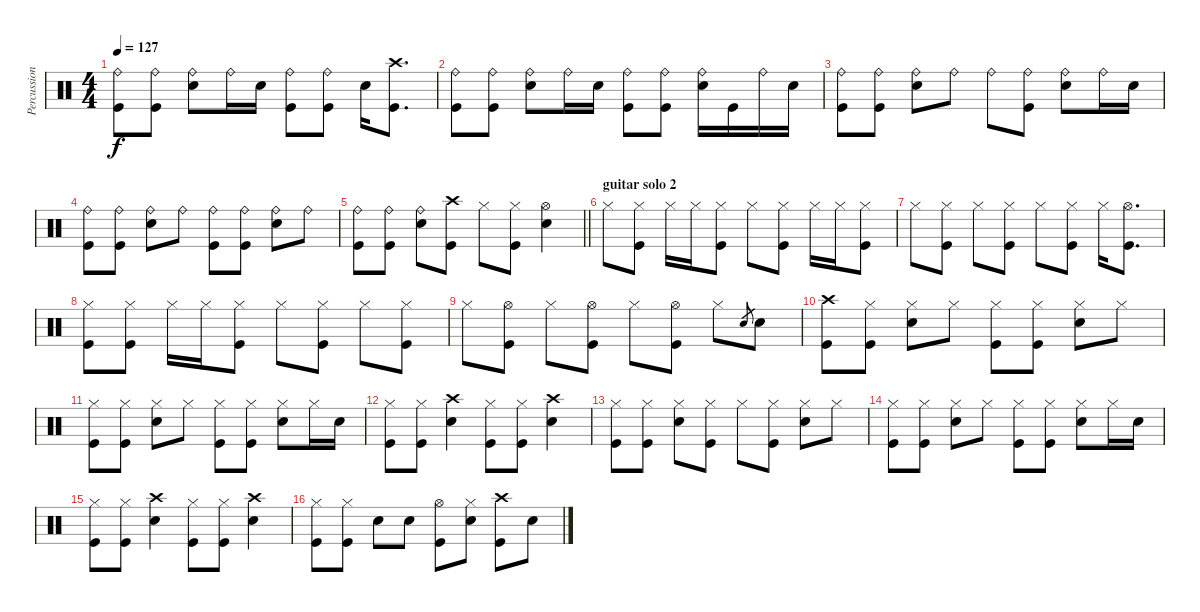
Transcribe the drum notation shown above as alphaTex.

\track ("Percussion" "Percussion") {instrument percussion}
\staff {score}
\articulation defaults
\ts (4 4)
\tempo 127
\clef neutral
\ks c
("Kick (hit)" "Ride (bell)").8{dy f} ("Kick (hit)" "Ride (bell)").8 ("Snare (hit) 2" "Ride (bell)").8 "Ride (bell)".16 "Snare (hit) 2".16 ("Ride (bell)" "Kick (hit)").8 ("Ride (bell)" "Kick (hit)").8 "Snare (hit) 2".16 ("Crash high (hit)" "Kick (hit)").8{d} |
("Ride (bell)" "Kick (hit)").8 ("Ride (bell)" "Kick (hit)").8 ("Ride (bell)" "Snare (hit) 2").8 "Ride (bell)".16 "Snare (hit) 2".16 ("Kick (hit)" "Ride (bell)").8 ("Ride (bell)" "Kick (hit)").8 ("Snare (hit) 2" "Ride (bell)").16 "Kick (hit)".16 "Ride (bell)".16 "Snare (hit) 2".16 |
("Ride (bell)" "Kick (hit)").8 ("Ride (bell)" "Kick (hit)").8 ("Ride (bell)" "Snare (hit) 2").8 "Ride (bell)".8 "Ride (bell)".8 ("Ride (bell)" "Kick (hit)").8 ("Ride (bell)" "Snare (hit) 2").8 "Ride (bell)".16 "Snare (hit) 2".16 |
("Kick (hit)" "Ride (bell)").8 ("Kick (hit)" "Ride (bell)").8 ("Snare (hit) 2" "Ride (bell)").8 "Ride (bell)".8 ("Kick (hit)" "Ride (bell)").8 ("Kick (hit)" "Ride (bell)").8 ("Snare (hit) 2" "Ride (bell)").8 "Ride (bell)".8 |
\barLineRight lightlight
("Ride (bell)" "Kick (hit)").8 ("Ride (bell)" "Kick (hit)").8 ("Ride (bell)" "Snare (hit) 2").8 ("Crash high (hit)" "Kick (hit)").8 "Hi-Hat (closed)".8 ("Kick (hit)" "Hi-Hat (closed)").8 ("Snare (hit) 2" "Hi-Hat (open)").4 |
\section ("" "guitar solo 2")
"Hi-Hat (closed)".8 ("Hi-Hat (closed)" "Kick (hit)").8 "Hi-Hat (closed)".16 "Hi-Hat (closed)".16 ("Hi-Hat (closed)" "Kick (hit)").8 "Hi-Hat (closed)".8 ("Hi-Hat (closed)" "Kick (hit)").8 "Hi-Hat (closed)".16 "Hi-Hat (closed)".16 ("Hi-Hat (closed)" "Kick (hit)").8 |
"Hi-Hat (closed)".8 ("Hi-Hat (closed)" "Kick (hit)").8 "Hi-Hat (closed)".8 ("Hi-Hat (closed)" "Kick (hit)").8 "Hi-Hat (closed)".8 ("Hi-Hat (closed)" "Kick (hit)").8 "Hi-Hat (closed)".16 ("Hi-Hat (open)" "Kick (hit)").8{d} |
("Hi-Hat (closed)" "Kick (hit)").8 ("Hi-Hat (closed)" "Kick (hit)").8 "Hi-Hat (closed)".16 "Hi-Hat (closed)".16 ("Hi-Hat (closed)" "Kick (hit)").8 "Hi-Hat (closed)".8 ("Hi-Hat (closed)" "Kick (hit)").8 "Hi-Hat (closed)".8 ("Hi-Hat (closed)" "Kick (hit)").8 |
"Hi-Hat (closed)".8 ("Hi-Hat (open)" "Kick (hit)").8 "Hi-Hat (closed)".8 ("Hi-Hat (open)" "Kick (hit)").8 "Hi-Hat (closed)".8 ("Hi-Hat (open)" "Kick (hit)").8 "Hi-Hat (closed)".8 "Snare (hit) 2".8{gr} "Snare (hit) 2".8 |
("Crash high (hit)" "Kick (hit)").8 ("Hi-Hat (closed)" "Kick (hit)").8 ("Hi-Hat (closed)" "Snare (hit) 2").8 "Hi-Hat (closed)".8 ("Hi-Hat (closed)" "Kick (hit)").8 ("Hi-Hat (closed)" "Kick (hit)").8 ("Hi-Hat (closed)" "Snare (hit) 2").8 "Hi-Hat (closed)".8 |
("Kick (hit)" "Hi-Hat (closed)").8 ("Kick (hit)" "Hi-Hat (closed)").8 ("Snare (hit) 2" "Hi-Hat (closed)").8 "Hi-Hat (closed)".8 ("Kick (hit)" "Hi-Hat (closed)").8 ("Kick (hit)" "Hi-Hat (closed)").8 ("Snare (hit) 2" "Hi-Hat (closed)").8 "Hi-Hat (closed)".16 "Snare (hit) 2".16 |
("Hi-Hat (closed)" "Kick (hit)").8 ("Hi-Hat (closed)" "Kick (hit)").8 ("Crash high (hit)" "Snare (hit) 2").4 ("Hi-Hat (closed)" "Kick (hit)").8 ("Hi-Hat (closed)" "Kick (hit)").8 ("Crash high (hit)" "Snare (hit) 2").4 |
("Kick (hit)" "Hi-Hat (closed)").8 ("Kick (hit)" "Hi-Hat (closed)").8 ("Snare (hit) 2" "Hi-Hat (closed)").8 ("Kick (hit)" "Hi-Hat (closed)").8 "Hi-Hat (closed)".8 ("Kick (hit)" "Hi-Hat (closed)").8 ("Snare (hit) 2" "Hi-Hat (closed)").8 "Hi-Hat (closed)".8 |
("Hi-Hat (closed)" "Kick (hit)").8 ("Hi-Hat (closed)" "Kick (hit)").8 ("Hi-Hat (closed)" "Snare (hit) 2").8 "Hi-Hat (closed)".8 ("Hi-Hat (closed)" "Kick (hit)").8 ("Hi-Hat (closed)" "Kick (hit)").8 ("Hi-Hat (closed)" "Snare (hit) 2").8 "Hi-Hat (closed)".16 "Snare (hit) 2".16 |
("Hi-Hat (closed)" "Kick (hit)").8 ("Kick (hit)" "Hi-Hat (closed)").8 ("Crash high (hit)" "Snare (hit) 2").4 ("Hi-Hat (closed)" "Kick (hit)").8 ("Kick (hit)" "Hi-Hat (closed)").8 ("Crash high (hit)" "Snare (hit) 2").4 |
("Hi-Hat (closed)" "Kick (hit)").8 ("Kick (hit)" "Hi-Hat (closed)").8 "Snare (hit) 2".8 "Snare (hit) 2".8 ("Hi-Hat (open)" "Kick (hit)").8 ("Snare (hit) 2" "Hi-Hat (closed)").8 ("Crash high (hit)" "Kick (hit)").8 "Snare (hit) 2".8
